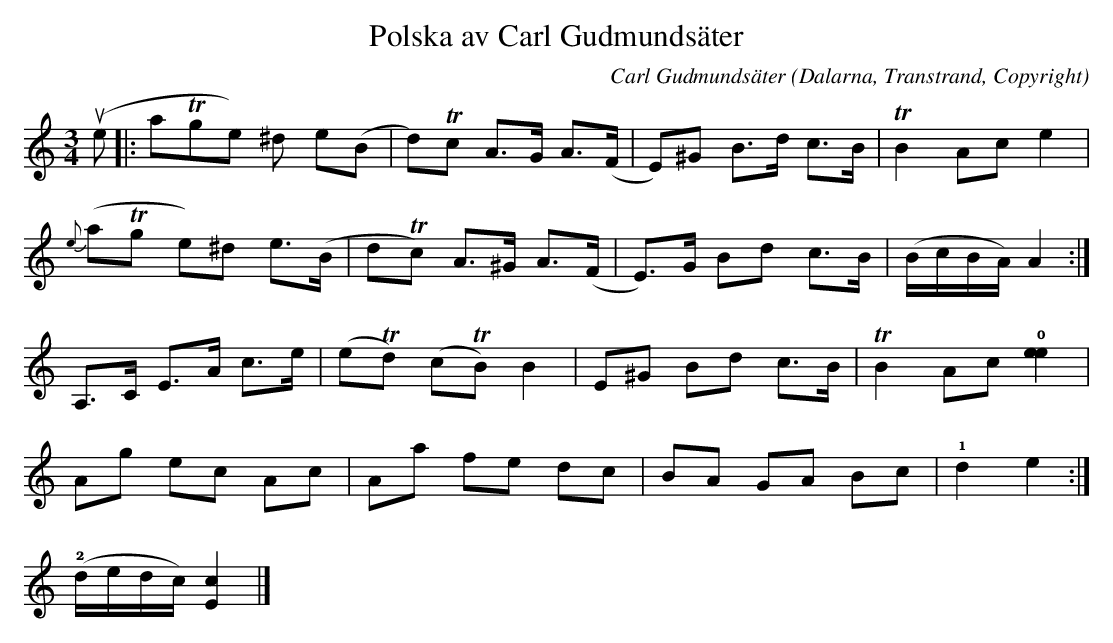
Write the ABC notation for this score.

X:1
T:Polska av Carl Gudmundsäter
C:Carl Gudmundsäter
O:Dalarna, Transtrand, Copyright
M:3/4
L:1/8
K:Am
u(e|:aTge) ^d e(B|d)Tc A>G A>(F|E)^G B>d c>B | TB2 Ac e2|
{e}(aTg e)^d e>(B|dTc) A>^G A>(F|E)>G Bd c>B | (B/c/B/A/) A2 :|
A,>C E>A c>e|(eTd) (cTB) B2 | E^G Bd c>B | TB2 Ac !0! [e2e2]|
Ag ec Ac | Aa fe dc| BA GA Bc | !1! d2 e2 :|
!2! (d/e/d/c/) [c2E2] |]
